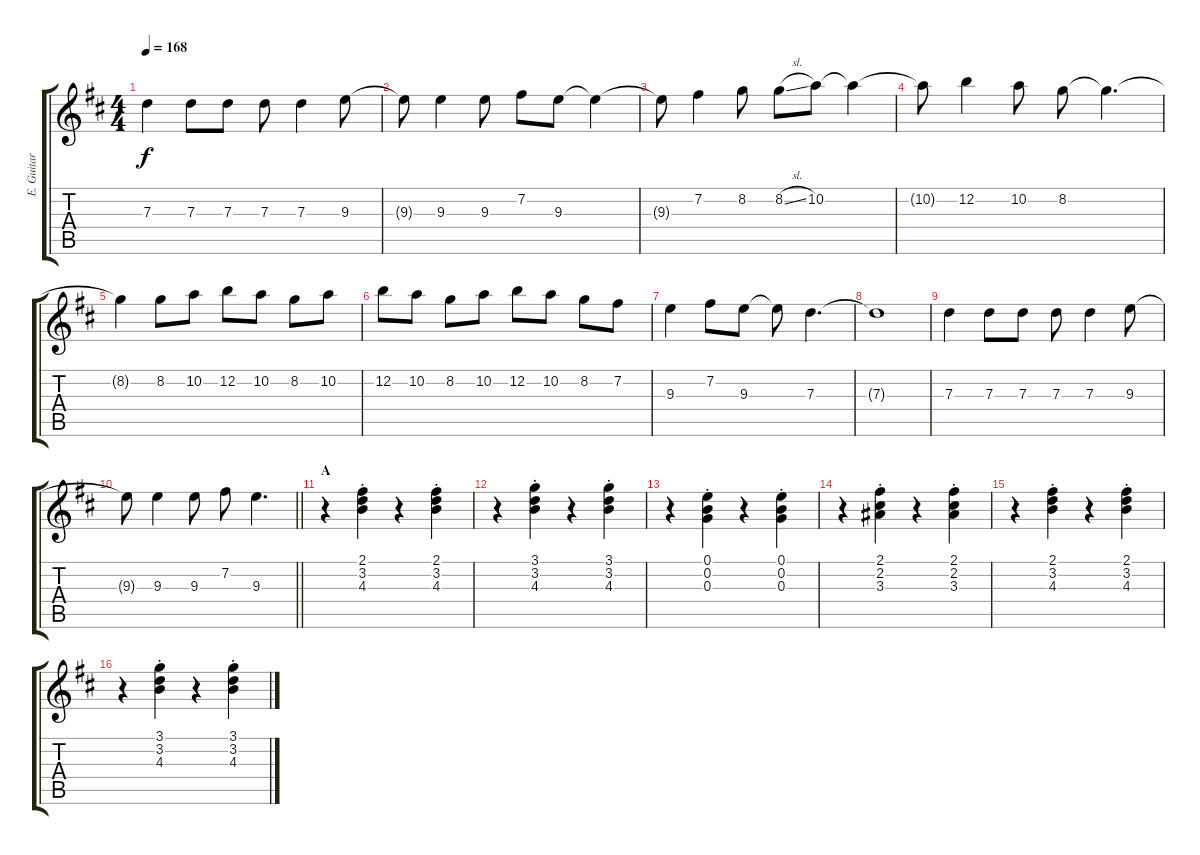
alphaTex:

\track ("E. Guitar II" "E. Guitar ") {instrument overdrivenguitar}
\staff {score tabs}
\tuning (E4 B3 G3 D3 A2 E2) {hide}
\ts (4 4)
\tempo 168
\clef g2
\ks d
7.3.4{dy f} 7.3.8 7.3.8 7.3.8 7.3.4 9.3.8 |
9.3{t}.8 9.3.4 9.3.8 7.2.8 9.3.8 9.3{t}.4 |
9.3{t}.8 7.2.4 8.2.8 8.2{sl}.8 10.2.8 10.2{t}.4 |
10.2{t}.8 12.2.4 10.2.8 8.2.8 8.2{t}.4{d} |
8.2{t}.4 8.2.8 10.2.8 12.2.8 10.2.8 8.2.8 10.2.8 |
12.2.8 10.2.8 8.2.8 10.2.8 12.2.8 10.2.8 8.2.8 7.2.8 |
9.3.4 7.2.8 9.3.8 9.3{t}.8 7.3.4{d} |
7.3{t}.1 |
7.3.4 7.3.8 7.3.8 7.3.8 7.3.4 9.3.8 |
\barLineRight lightlight
9.3{t}.8 9.3.4 9.3.8 7.2.8 9.3.4{d} |
\section ("" "A")
r.4 (2.1{st} 3.2{st} 4.3{st}).4 r.4 (2.1{st} 3.2{st} 4.3{st}).4 |
r.4 (3.1{st} 3.2{st} 4.3{st}).4 r.4 (3.1{st} 3.2{st} 4.3{st}).4 |
r.4 (0.1{st} 0.2{st} 0.3{st}).4 r.4 (0.1{st} 0.2{st} 0.3{st}).4 |
r.4 (2.1{st} 2.2{st} 3.3{st}).4 r.4 (2.1{st} 2.2{st} 3.3{st}).4 |
r.4 (2.1{st} 3.2{st} 4.3{st}).4 r.4 (2.1{st} 3.2{st} 4.3{st}).4 |
r.4 (3.1{st} 3.2{st} 4.3{st}).4 r.4 (3.1{st} 3.2{st} 4.3{st}).4
